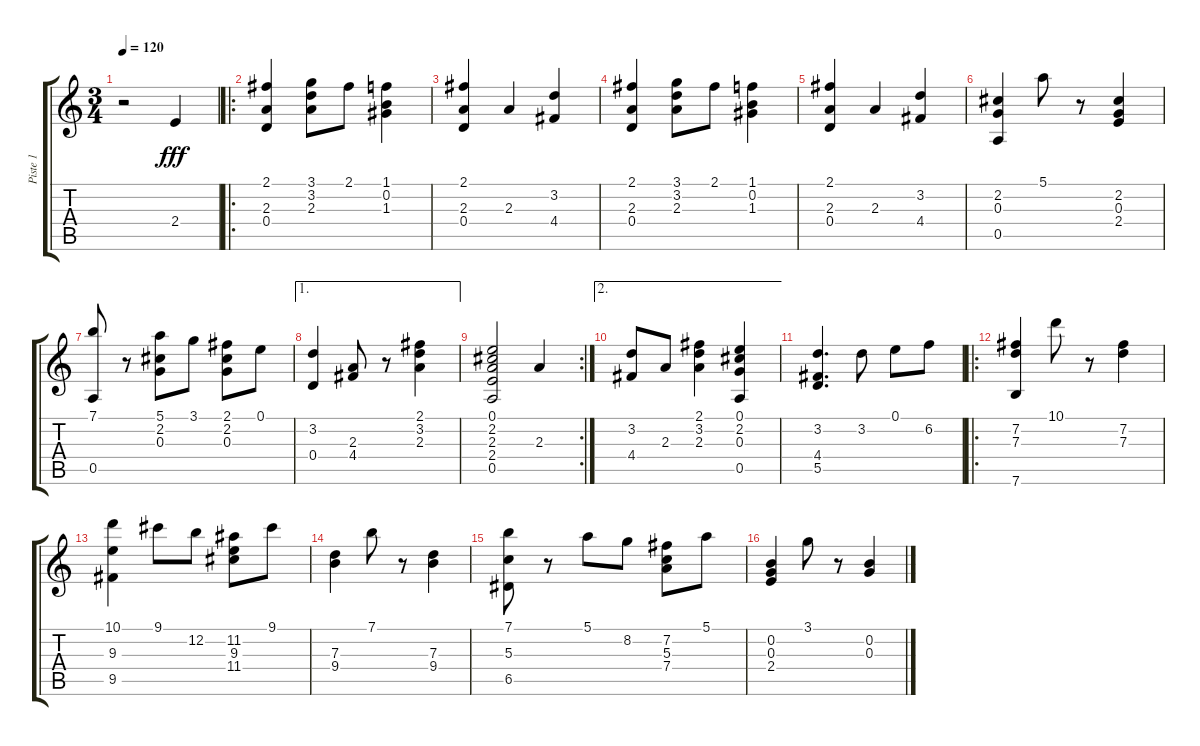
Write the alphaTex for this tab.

\track ("Piste 1" "Piste 1") {instrument acousticguitarsteel}
\staff {score tabs}
\tuning (E4 B3 G3 D3 A2 E2) {hide}
\ts (3 4)
\tempo 120
\clef g2
\ks c
r.2{dy fff instrument acousticguitarsteel} 2.4.4 |
\ro
(2.1 2.3 0.4).4 (3.1 3.2 2.3).8 2.1.8 (1.1 0.2 1.3).4 |
(2.1 2.3 0.4).4 2.3.4 (3.2 4.4).4 |
(2.1 2.3 0.4).4 (3.1 3.2 2.3).8 2.1.8 (1.1 0.2 1.3).4 |
(2.1 2.3 0.4).4 2.3.4 (3.2 4.4).4 |
(2.2 0.3 0.5).4 5.1.8 r.8 (2.2 0.3 2.4).4 |
(7.1 0.5).8 r.8 (5.1 2.2 0.3).8 3.1.8 (2.1 2.2 0.3).8 0.1.8 |
\ae 1
(3.2 0.4).4 (2.3 4.4).8 r.8 (2.1 3.2 2.3).4 |
\rc 2
(0.1 2.2 2.3 2.4 0.5).2 2.3.4 |
\ae 2
(3.2 4.4).8 2.3.8 (2.1 3.2 2.3).4 (0.1 2.2 0.3 0.5).4 |
(3.2 4.4 5.5).4{d} 3.2.8 0.1.8 6.2.8 |
\ro
(7.2 7.3 7.6).4 10.1.8 r.8 (7.2 7.3).4 |
(10.1 9.3 9.5).4 9.1.8 12.2.8 (11.2 9.3 11.4).8 9.1.8 |
(7.3 9.4).4 7.1.8 r.8 (7.3 9.4).4 |
(7.1 5.3 6.5).8 r.8 5.1.8 8.2.8 (7.2 5.3 7.4).8 5.1.8 |
(0.2 0.3 2.4).4 3.1.8 r.8 (0.2 0.3).4
